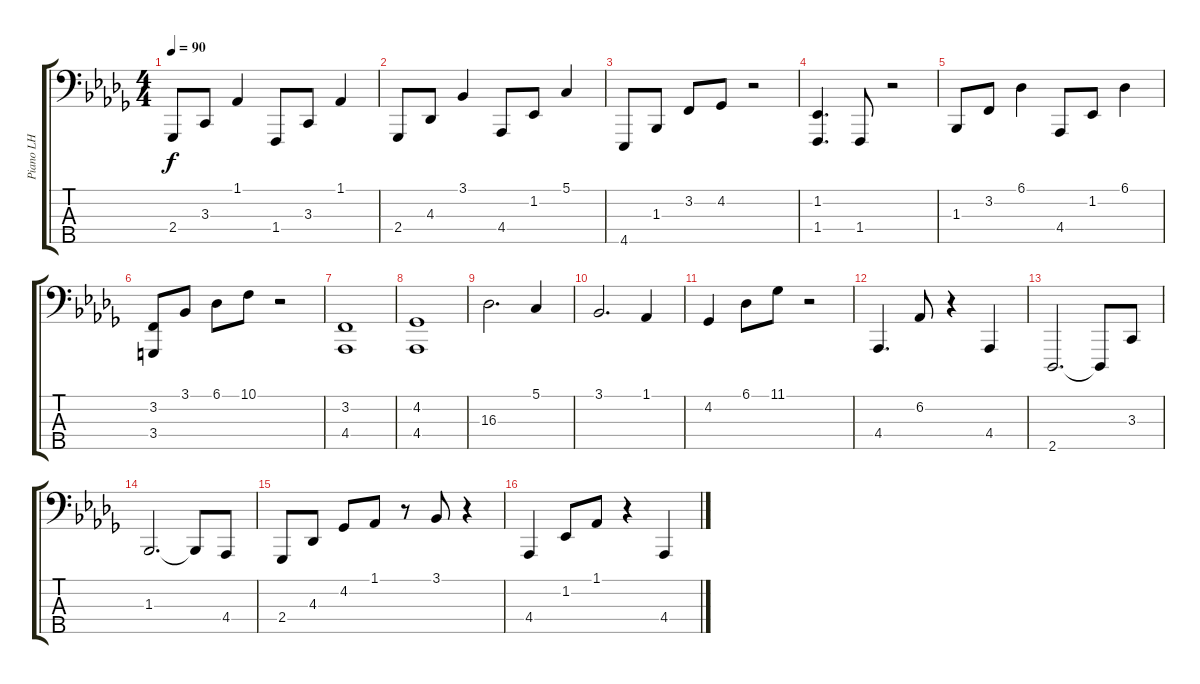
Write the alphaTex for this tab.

\track ("Piano LH" "Piano LH") {instrument acousticgrandpiano}
\staff {score tabs}
\tuning (G2 D2 A1 E1 B0) {hide}
\ts (4 4)
\tempo 90
\clef f4
\ks db
2.4.8{dy f} 3.3.8 1.1.4 1.4.8 3.3.8 1.1.4 |
2.4.8 4.3.8 3.1.4 4.4.8 1.2.8 5.1.4 |
4.5.8 1.3.8 3.2.8 4.2.8 r.2 |
(1.2 1.4).4{d} 1.4.8 r.2 |
1.3.8 3.2.8 6.1.4 4.4.8 1.2.8 6.1.4 |
(3.2 3.4).8 3.1.8 6.1.8 10.1.8 r.2 |
(3.2 4.4).1 |
(4.2 4.4).1 |
16.3.2{d} 5.1.4 |
3.1.2{d} 1.1.4 |
4.2.4 6.1.8 11.1.8 r.2 |
4.4.4{d} 6.2.8 r.4 4.4.4 |
2.5.2{d} 2.5{t}.8 3.3.8 |
1.3.2{d} 1.3{t}.8 4.4.8 |
2.4.8 4.3.8 4.2.8 1.1.8 r.8 3.1.8 r.4 |
4.4.4 1.2.8 1.1.8 r.4 4.4.4
